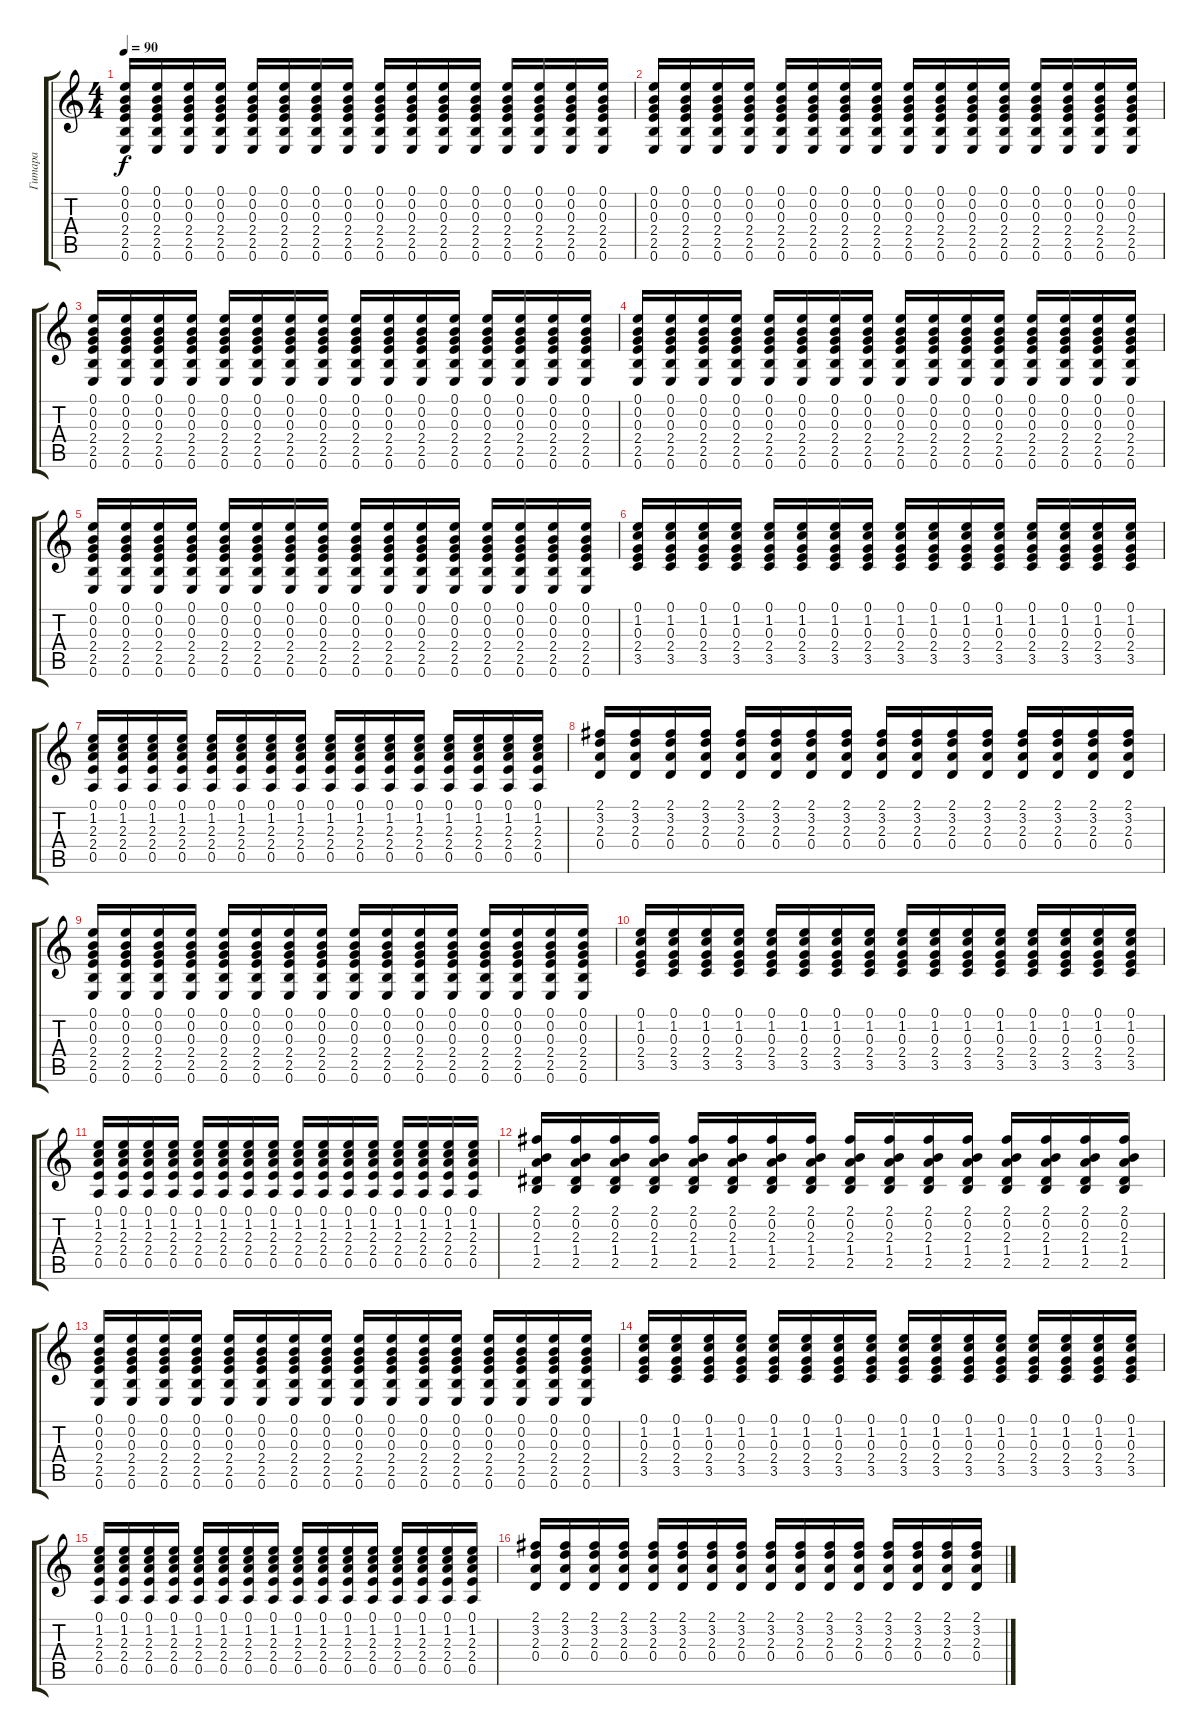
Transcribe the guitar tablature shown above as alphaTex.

\track ("Гитара" "Гитара") {instrument overdrivenguitar}
\staff {score tabs}
\tuning (E4 B3 G3 D3 A2 E2) {hide}
\ts (4 4)
\tempo 90
\clef g2
\ks c
(0.1 0.2 0.3 2.4 2.5 0.6).16{dy f instrument overdrivenguitar} (0.1 0.2 0.3 2.4 2.5 0.6).16 (0.1 0.2 0.3 2.4 2.5 0.6).16 (0.1 0.2 0.3 2.4 2.5 0.6).16 (0.1 0.2 0.3 2.4 2.5 0.6).16 (0.1 0.2 0.3 2.4 2.5 0.6).16 (0.1 0.2 0.3 2.4 2.5 0.6).16 (0.1 0.2 0.3 2.4 2.5 0.6).16 (0.1 0.2 0.3 2.4 2.5 0.6).16 (0.1 0.2 0.3 2.4 2.5 0.6).16 (0.1 0.2 0.3 2.4 2.5 0.6).16 (0.1 0.2 0.3 2.4 2.5 0.6).16 (0.1 0.2 0.3 2.4 2.5 0.6).16 (0.1 0.2 0.3 2.4 2.5 0.6).16 (0.1 0.2 0.3 2.4 2.5 0.6).16 (0.1 0.2 0.3 2.4 2.5 0.6).16 |
(0.1 0.2 0.3 2.4 2.5 0.6).16 (0.1 0.2 0.3 2.4 2.5 0.6).16 (0.1 0.2 0.3 2.4 2.5 0.6).16 (0.1 0.2 0.3 2.4 2.5 0.6).16 (0.1 0.2 0.3 2.4 2.5 0.6).16 (0.1 0.2 0.3 2.4 2.5 0.6).16 (0.1 0.2 0.3 2.4 2.5 0.6).16 (0.1 0.2 0.3 2.4 2.5 0.6).16 (0.1 0.2 0.3 2.4 2.5 0.6).16 (0.1 0.2 0.3 2.4 2.5 0.6).16 (0.1 0.2 0.3 2.4 2.5 0.6).16 (0.1 0.2 0.3 2.4 2.5 0.6).16 (0.1 0.2 0.3 2.4 2.5 0.6).16 (0.1 0.2 0.3 2.4 2.5 0.6).16 (0.1 0.2 0.3 2.4 2.5 0.6).16 (0.1 0.2 0.3 2.4 2.5 0.6).16 |
(0.1 0.2 0.3 2.4 2.5 0.6).16 (0.1 0.2 0.3 2.4 2.5 0.6).16 (0.1 0.2 0.3 2.4 2.5 0.6).16 (0.1 0.2 0.3 2.4 2.5 0.6).16 (0.1 0.2 0.3 2.4 2.5 0.6).16 (0.1 0.2 0.3 2.4 2.5 0.6).16 (0.1 0.2 0.3 2.4 2.5 0.6).16 (0.1 0.2 0.3 2.4 2.5 0.6).16 (0.1 0.2 0.3 2.4 2.5 0.6).16 (0.1 0.2 0.3 2.4 2.5 0.6).16 (0.1 0.2 0.3 2.4 2.5 0.6).16 (0.1 0.2 0.3 2.4 2.5 0.6).16 (0.1 0.2 0.3 2.4 2.5 0.6).16 (0.1 0.2 0.3 2.4 2.5 0.6).16 (0.1 0.2 0.3 2.4 2.5 0.6).16 (0.1 0.2 0.3 2.4 2.5 0.6).16 |
(0.1 0.2 0.3 2.4 2.5 0.6).16 (0.1 0.2 0.3 2.4 2.5 0.6).16 (0.1 0.2 0.3 2.4 2.5 0.6).16 (0.1 0.2 0.3 2.4 2.5 0.6).16 (0.1 0.2 0.3 2.4 2.5 0.6).16 (0.1 0.2 0.3 2.4 2.5 0.6).16 (0.1 0.2 0.3 2.4 2.5 0.6).16 (0.1 0.2 0.3 2.4 2.5 0.6).16 (0.1 0.2 0.3 2.4 2.5 0.6).16 (0.1 0.2 0.3 2.4 2.5 0.6).16 (0.1 0.2 0.3 2.4 2.5 0.6).16 (0.1 0.2 0.3 2.4 2.5 0.6).16 (0.1 0.2 0.3 2.4 2.5 0.6).16 (0.1 0.2 0.3 2.4 2.5 0.6).16 (0.1 0.2 0.3 2.4 2.5 0.6).16 (0.1 0.2 0.3 2.4 2.5 0.6).16 |
(0.1 0.2 0.3 2.4 2.5 0.6).16 (0.1 0.2 0.3 2.4 2.5 0.6).16 (0.1 0.2 0.3 2.4 2.5 0.6).16 (0.1 0.2 0.3 2.4 2.5 0.6).16 (0.1 0.2 0.3 2.4 2.5 0.6).16 (0.1 0.2 0.3 2.4 2.5 0.6).16 (0.1 0.2 0.3 2.4 2.5 0.6).16 (0.1 0.2 0.3 2.4 2.5 0.6).16 (0.1 0.2 0.3 2.4 2.5 0.6).16 (0.1 0.2 0.3 2.4 2.5 0.6).16 (0.1 0.2 0.3 2.4 2.5 0.6).16 (0.1 0.2 0.3 2.4 2.5 0.6).16 (0.1 0.2 0.3 2.4 2.5 0.6).16 (0.1 0.2 0.3 2.4 2.5 0.6).16 (0.1 0.2 0.3 2.4 2.5 0.6).16 (0.1 0.2 0.3 2.4 2.5 0.6).16 |
(0.1 1.2 0.3 2.4 3.5).16 (0.1 1.2 0.3 2.4 3.5).16 (0.1 1.2 0.3 2.4 3.5).16 (0.1 1.2 0.3 2.4 3.5).16 (0.1 1.2 0.3 2.4 3.5).16 (0.1 1.2 0.3 2.4 3.5).16 (0.1 1.2 0.3 2.4 3.5).16 (0.1 1.2 0.3 2.4 3.5).16 (0.1 1.2 0.3 2.4 3.5).16 (0.1 1.2 0.3 2.4 3.5).16 (0.1 1.2 0.3 2.4 3.5).16 (0.1 1.2 0.3 2.4 3.5).16 (0.1 1.2 0.3 2.4 3.5).16 (0.1 1.2 0.3 2.4 3.5).16 (0.1 1.2 0.3 2.4 3.5).16 (0.1 1.2 0.3 2.4 3.5).16 |
(0.1 1.2 2.3 2.4 0.5).16 (0.1 1.2 2.3 2.4 0.5).16 (0.1 1.2 2.3 2.4 0.5).16 (0.1 1.2 2.3 2.4 0.5).16 (0.1 1.2 2.3 2.4 0.5).16 (0.1 1.2 2.3 2.4 0.5).16 (0.1 1.2 2.3 2.4 0.5).16 (0.1 1.2 2.3 2.4 0.5).16 (0.1 1.2 2.3 2.4 0.5).16 (0.1 1.2 2.3 2.4 0.5).16 (0.1 1.2 2.3 2.4 0.5).16 (0.1 1.2 2.3 2.4 0.5).16 (0.1 1.2 2.3 2.4 0.5).16 (0.1 1.2 2.3 2.4 0.5).16 (0.1 1.2 2.3 2.4 0.5).16 (0.1 1.2 2.3 2.4 0.5).16 |
(2.1 3.2 2.3 0.4).16 (2.1 3.2 2.3 0.4).16 (2.1 3.2 2.3 0.4).16 (2.1 3.2 2.3 0.4).16 (2.1 3.2 2.3 0.4).16 (2.1 3.2 2.3 0.4).16 (2.1 3.2 2.3 0.4).16 (2.1 3.2 2.3 0.4).16 (2.1 3.2 2.3 0.4).16 (2.1 3.2 2.3 0.4).16 (2.1 3.2 2.3 0.4).16 (2.1 3.2 2.3 0.4).16 (2.1 3.2 2.3 0.4).16 (2.1 3.2 2.3 0.4).16 (2.1 3.2 2.3 0.4).16 (2.1 3.2 2.3 0.4).16 |
(0.1 0.2 0.3 2.4 2.5 0.6).16 (0.1 0.2 0.3 2.4 2.5 0.6).16 (0.1 0.2 0.3 2.4 2.5 0.6).16 (0.1 0.2 0.3 2.4 2.5 0.6).16 (0.1 0.2 0.3 2.4 2.5 0.6).16 (0.1 0.2 0.3 2.4 2.5 0.6).16 (0.1 0.2 0.3 2.4 2.5 0.6).16 (0.1 0.2 0.3 2.4 2.5 0.6).16 (0.1 0.2 0.3 2.4 2.5 0.6).16 (0.1 0.2 0.3 2.4 2.5 0.6).16 (0.1 0.2 0.3 2.4 2.5 0.6).16 (0.1 0.2 0.3 2.4 2.5 0.6).16 (0.1 0.2 0.3 2.4 2.5 0.6).16 (0.1 0.2 0.3 2.4 2.5 0.6).16 (0.1 0.2 0.3 2.4 2.5 0.6).16 (0.1 0.2 0.3 2.4 2.5 0.6).16 |
(0.1 1.2 0.3 2.4 3.5).16 (0.1 1.2 0.3 2.4 3.5).16 (0.1 1.2 0.3 2.4 3.5).16 (0.1 1.2 0.3 2.4 3.5).16 (0.1 1.2 0.3 2.4 3.5).16 (0.1 1.2 0.3 2.4 3.5).16 (0.1 1.2 0.3 2.4 3.5).16 (0.1 1.2 0.3 2.4 3.5).16 (0.1 1.2 0.3 2.4 3.5).16 (0.1 1.2 0.3 2.4 3.5).16 (0.1 1.2 0.3 2.4 3.5).16 (0.1 1.2 0.3 2.4 3.5).16 (0.1 1.2 0.3 2.4 3.5).16 (0.1 1.2 0.3 2.4 3.5).16 (0.1 1.2 0.3 2.4 3.5).16 (0.1 1.2 0.3 2.4 3.5).16 |
(0.1 1.2 2.3 2.4 0.5).16 (0.1 1.2 2.3 2.4 0.5).16 (0.1 1.2 2.3 2.4 0.5).16 (0.1 1.2 2.3 2.4 0.5).16 (0.1 1.2 2.3 2.4 0.5).16 (0.1 1.2 2.3 2.4 0.5).16 (0.1 1.2 2.3 2.4 0.5).16 (0.1 1.2 2.3 2.4 0.5).16 (0.1 1.2 2.3 2.4 0.5).16 (0.1 1.2 2.3 2.4 0.5).16 (0.1 1.2 2.3 2.4 0.5).16 (0.1 1.2 2.3 2.4 0.5).16 (0.1 1.2 2.3 2.4 0.5).16 (0.1 1.2 2.3 2.4 0.5).16 (0.1 1.2 2.3 2.4 0.5).16 (0.1 1.2 2.3 2.4 0.5).16 |
(2.1 0.2 2.3 1.4 2.5).16 (2.1 0.2 2.3 1.4 2.5).16 (2.1 0.2 2.3 1.4 2.5).16 (2.1 0.2 2.3 1.4 2.5).16 (2.1 0.2 2.3 1.4 2.5).16 (2.1 0.2 2.3 1.4 2.5).16 (2.1 0.2 2.3 1.4 2.5).16 (2.1 0.2 2.3 1.4 2.5).16 (2.1 0.2 2.3 1.4 2.5).16 (2.1 0.2 2.3 1.4 2.5).16 (2.1 0.2 2.3 1.4 2.5).16 (2.1 0.2 2.3 1.4 2.5).16 (2.1 0.2 2.3 1.4 2.5).16 (2.1 0.2 2.3 1.4 2.5).16 (2.1 0.2 2.3 1.4 2.5).16 (2.1 0.2 2.3 1.4 2.5).16 |
(0.1 0.2 0.3 2.4 2.5 0.6).16 (0.1 0.2 0.3 2.4 2.5 0.6).16 (0.1 0.2 0.3 2.4 2.5 0.6).16 (0.1 0.2 0.3 2.4 2.5 0.6).16 (0.1 0.2 0.3 2.4 2.5 0.6).16 (0.1 0.2 0.3 2.4 2.5 0.6).16 (0.1 0.2 0.3 2.4 2.5 0.6).16 (0.1 0.2 0.3 2.4 2.5 0.6).16 (0.1 0.2 0.3 2.4 2.5 0.6).16 (0.1 0.2 0.3 2.4 2.5 0.6).16 (0.1 0.2 0.3 2.4 2.5 0.6).16 (0.1 0.2 0.3 2.4 2.5 0.6).16 (0.1 0.2 0.3 2.4 2.5 0.6).16 (0.1 0.2 0.3 2.4 2.5 0.6).16 (0.1 0.2 0.3 2.4 2.5 0.6).16 (0.1 0.2 0.3 2.4 2.5 0.6).16 |
(0.1 1.2 0.3 2.4 3.5).16 (0.1 1.2 0.3 2.4 3.5).16 (0.1 1.2 0.3 2.4 3.5).16 (0.1 1.2 0.3 2.4 3.5).16 (0.1 1.2 0.3 2.4 3.5).16 (0.1 1.2 0.3 2.4 3.5).16 (0.1 1.2 0.3 2.4 3.5).16 (0.1 1.2 0.3 2.4 3.5).16 (0.1 1.2 0.3 2.4 3.5).16 (0.1 1.2 0.3 2.4 3.5).16 (0.1 1.2 0.3 2.4 3.5).16 (0.1 1.2 0.3 2.4 3.5).16 (0.1 1.2 0.3 2.4 3.5).16 (0.1 1.2 0.3 2.4 3.5).16 (0.1 1.2 0.3 2.4 3.5).16 (0.1 1.2 0.3 2.4 3.5).16 |
(0.1 1.2 2.3 2.4 0.5).16 (0.1 1.2 2.3 2.4 0.5).16 (0.1 1.2 2.3 2.4 0.5).16 (0.1 1.2 2.3 2.4 0.5).16 (0.1 1.2 2.3 2.4 0.5).16 (0.1 1.2 2.3 2.4 0.5).16 (0.1 1.2 2.3 2.4 0.5).16 (0.1 1.2 2.3 2.4 0.5).16 (0.1 1.2 2.3 2.4 0.5).16 (0.1 1.2 2.3 2.4 0.5).16 (0.1 1.2 2.3 2.4 0.5).16 (0.1 1.2 2.3 2.4 0.5).16 (0.1 1.2 2.3 2.4 0.5).16 (0.1 1.2 2.3 2.4 0.5).16 (0.1 1.2 2.3 2.4 0.5).16 (0.1 1.2 2.3 2.4 0.5).16 |
(2.1 3.2 2.3 0.4).16 (2.1 3.2 2.3 0.4).16 (2.1 3.2 2.3 0.4).16 (2.1 3.2 2.3 0.4).16 (2.1 3.2 2.3 0.4).16 (2.1 3.2 2.3 0.4).16 (2.1 3.2 2.3 0.4).16 (2.1 3.2 2.3 0.4).16 (2.1 3.2 2.3 0.4).16 (2.1 3.2 2.3 0.4).16 (2.1 3.2 2.3 0.4).16 (2.1 3.2 2.3 0.4).16 (2.1 3.2 2.3 0.4).16 (2.1 3.2 2.3 0.4).16 (2.1 3.2 2.3 0.4).16 (2.1 3.2 2.3 0.4).16
